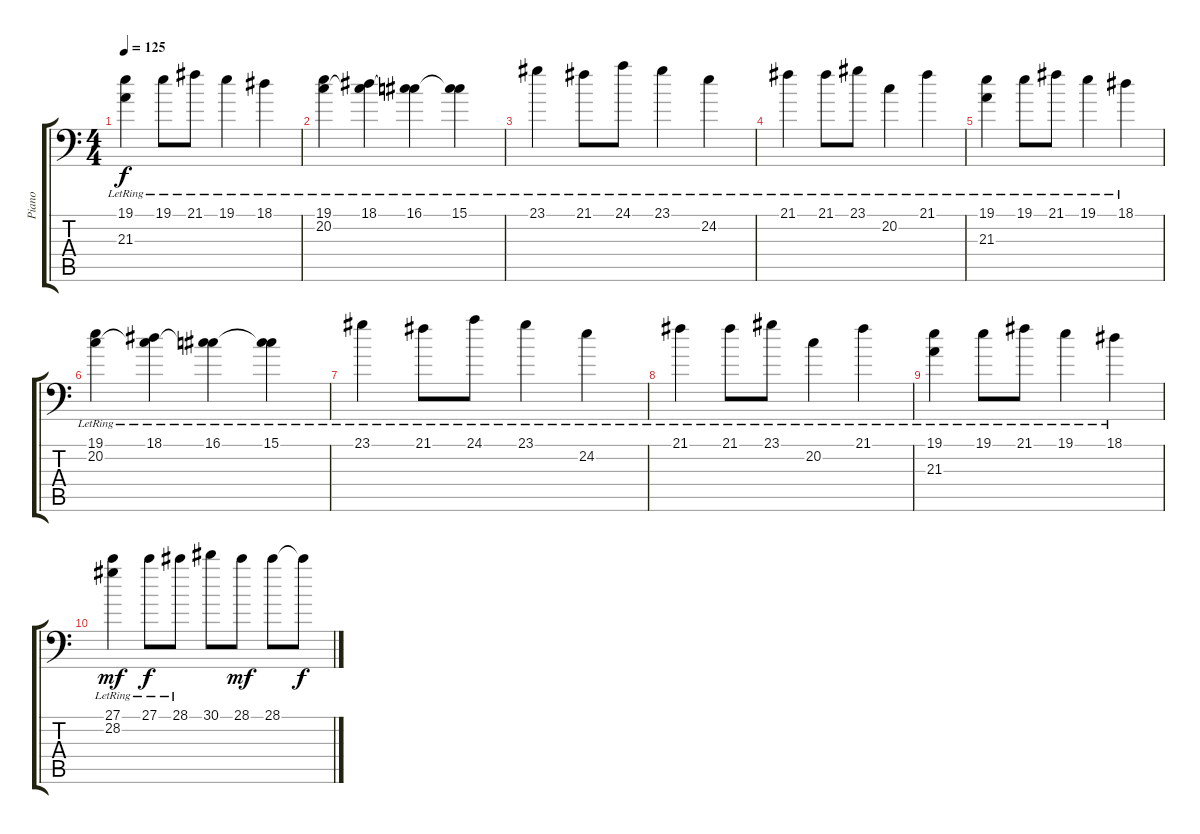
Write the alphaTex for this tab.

\track ("Piano" "Piano") {instrument acousticgrandpiano}
\staff {score tabs}
\tuning (A3 E3 C3 G2 D2 A1) {hide}
\ts (4 4)
\tempo 125
\clef f4
\ks c
(19.1{lr} 21.3{lr}).4{dy f} 19.1{lr}.8 21.1{lr}.8 19.1{lr}.4 18.1{lr}.4 |
(19.1{lr} 20.2{lr}).4 (18.1{lr} 20.2{t}).4 (16.1{lr} 20.2{t}).4 (15.1{lr} 20.2{t}).4 |
23.1{lr}.4 21.1{lr}.8 24.1{lr}.8 23.1{lr}.4 24.2{lr}.4 |
21.1{lr}.4 21.1{lr}.8 23.1{lr}.8 20.2{lr}.4 21.1{lr}.4 |
(19.1{lr} 21.3{lr}).4 19.1{lr}.8 21.1{lr}.8 19.1{lr}.4 18.1{lr}.4 |
(19.1{lr} 20.2{lr}).4 (18.1{lr} 20.2{t}).4 (16.1{lr} 20.2{t}).4 (15.1{lr} 20.2{t}).4 |
23.1{lr}.4 21.1{lr}.8 24.1{lr}.8 23.1{lr}.4 24.2{lr}.4 |
21.1{lr}.4 21.1{lr}.8 23.1{lr}.8 20.2{lr}.4 21.1{lr}.4 |
(19.1{lr} 21.3{lr}).4 19.1{lr}.8 21.1{lr}.8 19.1{lr}.4 18.1{lr}.4 |
(27.1{lr} 28.2).4{dy mf} 27.1{lr}.8{dy f} 28.1{lr}.8 30.1.8 28.1.8{dy mf} 28.1.8 28.1{t}.8{dy f}
